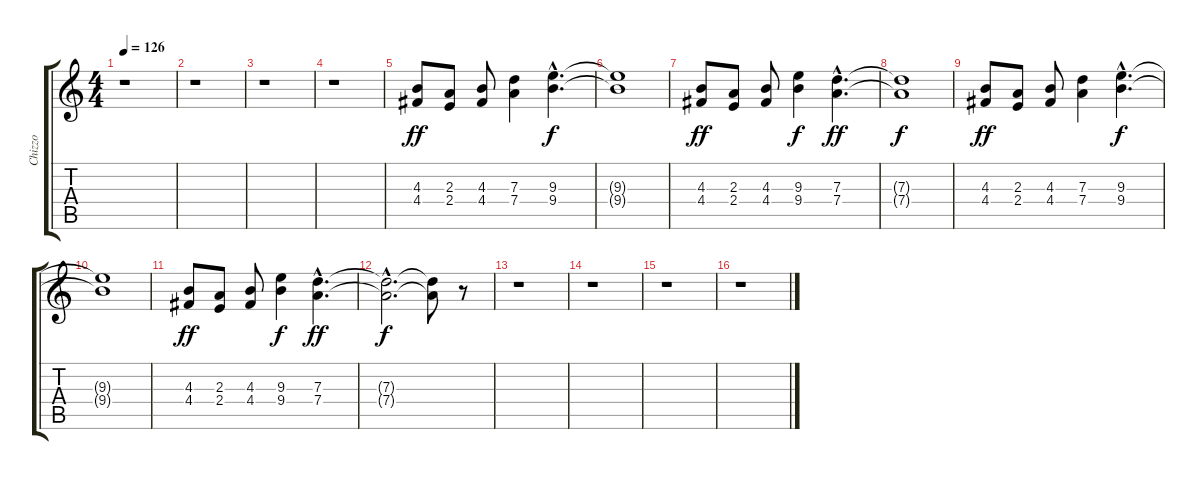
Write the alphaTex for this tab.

\track ("Chizzo" "Chizzo") {instrument overdrivenguitar}
\staff {score tabs}
\tuning (E4 B3 G3 D3 A2 E2) {hide}
\ts (4 4)
\tempo 126
\clef g2
\ks c
r.1{dy ff} |
r.1 |
r.1 |
r.1 |
(4.3 4.4).8 (2.3 2.4).8 (4.3 4.4).8 (7.3 7.4).4 (9.3{hac} 9.4{hac}).4{d dy f} |
(9.3{t} 9.4{t}).1 |
(4.3 4.4).8{dy ff} (2.3 2.4).8 (4.3 4.4).8 (9.3 9.4).4{dy f} (7.3{hac} 7.4{hac}).4{d dy ff} |
(7.3{t} 7.4{t}).1{dy f} |
(4.3 4.4).8{dy ff} (2.3 2.4).8 (4.3 4.4).8 (7.3 7.4).4 (9.3{hac} 9.4{hac}).4{d dy f} |
(9.3{t} 9.4{t}).1 |
(4.3 4.4).8{dy ff} (2.3 2.4).8 (4.3 4.4).8 (9.3 9.4).4{dy f} (7.3{hac} 7.4{hac}).4{d dy ff} |
(7.3{hac t} 7.4{hac t}).2{d dy f} (7.3{t} 7.4{t}).8 r.8 |
r.1 |
r.1 |
r.1 |
r.1
